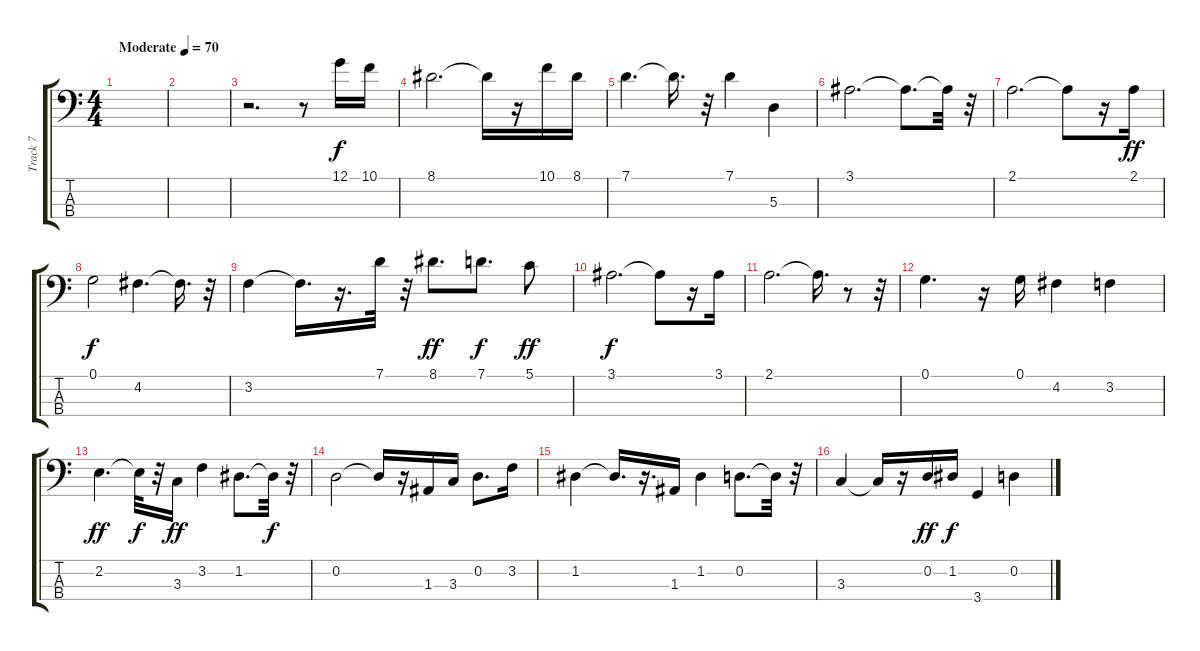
\track ("Track 7" "Track 7") {instrument fretlessbass}
\staff {score tabs}
\tuning (G2 D2 A1 E1) {hide}
\ts (4 4)
\tempo (70 "Moderate")
\clef f4
\ks c
|
|
r.2{d} r.8 12.1.16 10.1.16 |
8.1.2{d} 8.1{t}.16 r.16 10.1.16 8.1.16 |
7.1.4{d} 7.1{t}.16{d} r.32 7.1.4 5.3.4 |
3.1.2{d} 3.1{t}.8{d} 3.1{t}.32 r.32 |
2.1.2{d} 2.1{t}.8 r.16 2.1.16{dy ff} |
0.1.2{dy f} 4.2.4{d} 4.2{t}.16{d} r.32 |
3.2.4 3.2{t}.16{d} r.16{d} 7.1.32 r.32 8.1.8{d dy ff} 7.1.8{d dy f} 5.1.8{dy ff} |
3.1.2{d dy f} 3.1{t}.8 r.16 3.1.16 |
2.1.2{d} 2.1{t}.16{d} r.8 r.32 |
0.1.4{d} r.16 0.1.16 4.2.4 3.2.4 |
2.2.4{d dy ff} 2.2{t}.32{dy f} r.32 3.3.16{dy ff} 3.2.4 1.2.8{d} 1.2{t}.32{dy f} r.32 |
0.2.2 0.2{t}.16 r.16 1.3.16 3.3.16 0.2.8{d} 3.2.16 |
1.2.4 1.2{t}.16{d} r.16{d} 1.3.16 1.2.4 0.2.8{d} 0.2{t}.32 r.32 |
3.3.4 3.3{t}.16 r.16 0.2.16{dy ff} 1.2.16{dy f} 3.4.4 0.2.4
